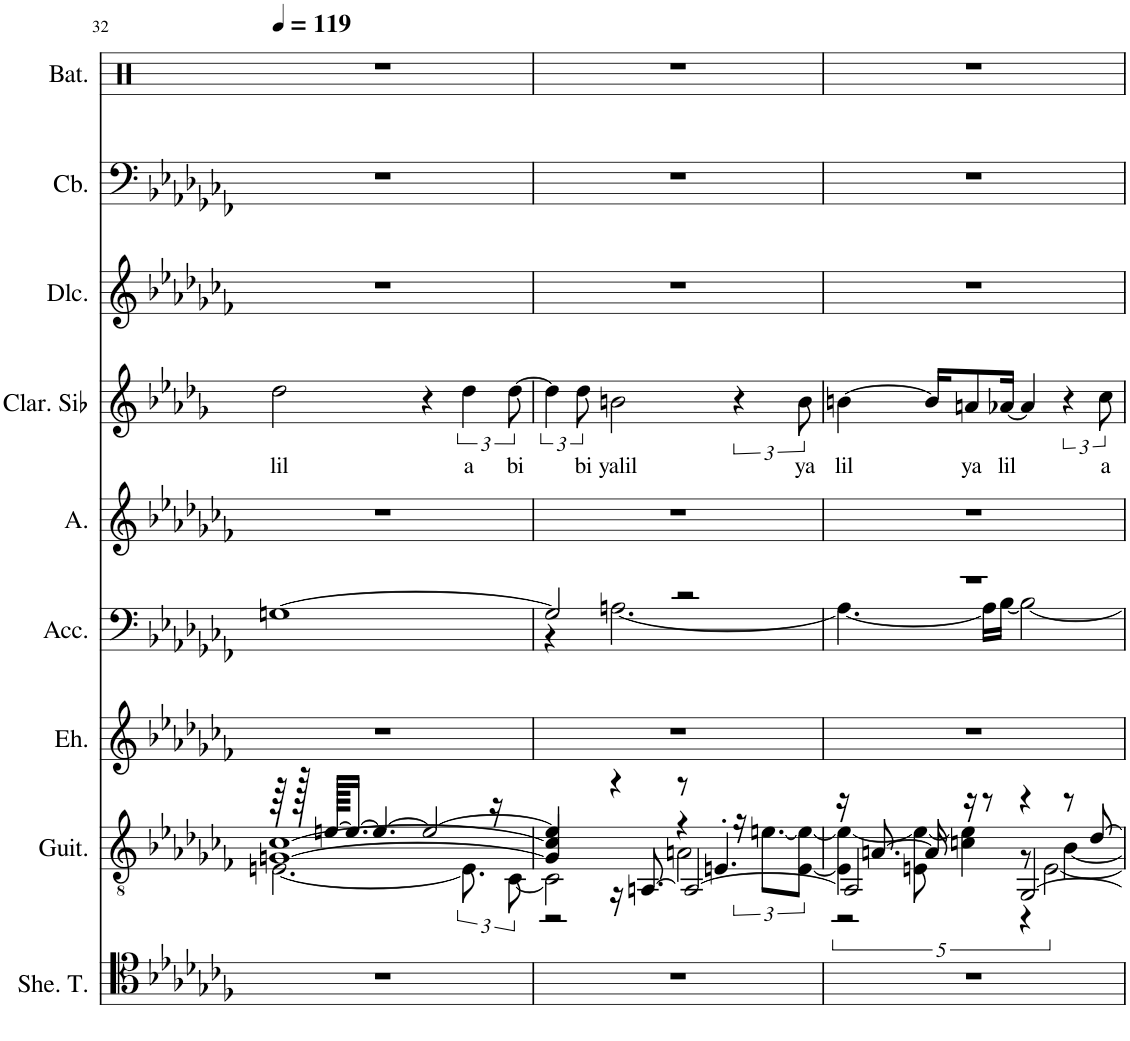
**kern	**kern	**kern	**kern	**kern	**kern	**text	**kern	**kern	**kern
*part9	*part8	*part7	*part6	*part5	*part4	*part4	*part3	*part2	*part1
*staff9	*staff8	*staff7	*staff6	*staff5	*staff4	*staff4	*staff3	*staff2	*staff1
*I"Sheng Ténor, organ	*I"Guitare classique, ac guit1	*I"Erhu, fiddle	*I"Accordéon , accordion	*I"Alto, back voc	*I"Clarinette en Sib	*	*I"Dulcimer, sazz	*I"Contrebasse, bass	*I"Batterie, drummix
*I'She. T.	*I'Guit.	*I'Eh.	*I'Acc.	*I'A.	*I'Clar. Sib	*	*I'Dlc.	*I'Cb.	*I'Bat.
!!LO:PB:g=z
*clefC4	*clefGv2	*clefG2	*clefF4	*clefG2	*clefG2	*	*clefG2	*clefF4	*clefX
*	*	*	*	*	*Trd1c2	*	*	*Trd7c12	*
*k[b-e-a-d-g-c-f-]	*k[b-e-a-d-g-c-f-]	*k[b-e-a-d-g-c-f-]	*k[b-e-a-d-g-c-f-]	*k[b-e-a-d-g-c-f-]	*k[b-e-a-d-g-]	*	*k[b-e-a-d-g-c-f-]	*k[b-e-a-d-g-c-f-]	*k[]
*M4/4	*M4/4	*M4/4	*M4/4	*M4/4	*M4/4	*	*M4/4	*M4/4	*M4/4
*MM119	*MM119	*MM119	*MM119	*MM119	*MM119	*	*MM119	*MM119	*MM119
=32	=32	=32	=32	=32	=32	=32	=32	=32	=32
*	*^	*	*	*	*	*	*	*	*
*	*	*^	*	*	*	*	*	*	*	*
!	!	!	!	!	!	!	!	!LO:LY:b	!	!	!
1r	64r	[2.En\	[1Gn [1c-	1r	[1Gn	1r	2dd-\	lil	1r	1r	1r
.	128r	.	.	.	.	.	.	.	.	.	.
.	[128en/KKKLL	.	.	.	.	.	.	.	.	.	.
.	16.e/JJ_	.	.	.	.	.	.	.	.	.	.
.	4.e/_	.	.	.	.	.	.	.	.	.	.
.	2e/_	.	.	.	.	.	4r	.	.	.	.
!	!	!	!	!	!	!	!	!LO:LY:b	!	!	!
.	.	12.E\]	.	.	.	.	6dd-\	a	.	.	.
.	.	24r	.	.	.	.	.	.	.	.	.
!	!	!	!	!	!	!	!	!LO:LY:b	!	!	!
.	.	[12C-\	.	.	.	.	[12dd-\	bi	.	.	.
=33	=33	=33	=33	=33	=33	=33	=33	=33	=33	=33	=33
*	*	*	*^	*	*^	*	*	*	*	*	*
1r	4e/]	2C-\]	4G/] 4c-/]	2r	1r	2G/]	4r	1r	6dd-\]	.	1r	1r	1r
!	!	!	!	!	!	!	!	!	!	!LO:LY:b	!	!	!
.	.	.	.	.	.	.	.	.	12dd-\	bi	.	.	.
!	!	!	!	!	!	!	!	!	!	!LO:LY:b	!	!	!
.	4r	.	16r	.	.	.	[2.An\	.	2bn\	yalil	.	.	.
.	.	.	[8.AAn/	.	.	.	.	.	.	.	.	.	.
.	8r	4r	2AA/_	2An\	.	2r	.	.	.	.	.	.	.
.	4.En'/	.	.	.	.	.	.	.	.	.	.	.	.
.	.	24r	.	.	.	.	.	.	6r	.	.	.	.
.	.	[12.en\L	.	.	.	.	.	.	.	.	.	.	.
!	!	!	!	!	!	!	!	!	!	!LO:LY:b	!	!	!
.	.	[12E\ 12e\_J	.	.	.	.	.	.	12b\	ya	.	.	.
=34	=34	=34	=34	=34	=34	=34	=34	=34	=34	=34	=34	=34	=34
!	!	!	!	!	!	!	!	!	!	!LO:LY:b	!	!	!
1r	16r	5E\] 5e\_	2AA/]	2r	1r	1r	4.A\_	1r	[4bn\	lil	1r	1r	1r
.	[8.An/	.	.	.	.	.	.	.	.	.	.	.	.
.	.	10En\ 10e\_	.	.	.	.	.	.	.	.	.	.	.
.	16A/]	.	.	.	.	.	.	.	16b/KL]	.	.	.	.
.	.	5cn\ 5e\]	.	.	.	.	.	.	.	.	.	.	.
!	!	!	!	!	!	!	!	!	!	!LO:LY:b	!	!	!
.	16r	.	.	.	.	.	.	.	8an/	ya	.	.	.
.	8r	.	.	.	.	.	16A\LL]	.	.	.	.	.	.
!	!	!	!	!	!	!	!	!	!	!LO:LY:b	!	!	!
.	.	.	.	.	.	.	[16B-\JJ	.	[16a-X/Jk	lil	.	.	.
.	4r	10r	[2GG-/	4r	.	.	2B-\_	.	4a-/]	.	.	.	.
.	.	[5%2E\	.	.	.	.	.	.	.	.	.	.	.
.	8r	.	.	[4B-\	.	.	.	.	6r	.	.	.	.
.	[8d-/	.	.	.	.	.	.	.	.	.	.	.	.
!	!	!	!	!	!	!	!	!	!	!LO:LY:b	!	!	!
.	.	.	.	.	.	.	.	.	12cc\	a	.	.	.
*	*v	*v	*v	*v	*	*v	*v	*	*	*	*	*	*
=	=	=	=	=	=	=	=	=	=
*-	*-	*-	*-	*-	*-	*-	*-	*-	*-
